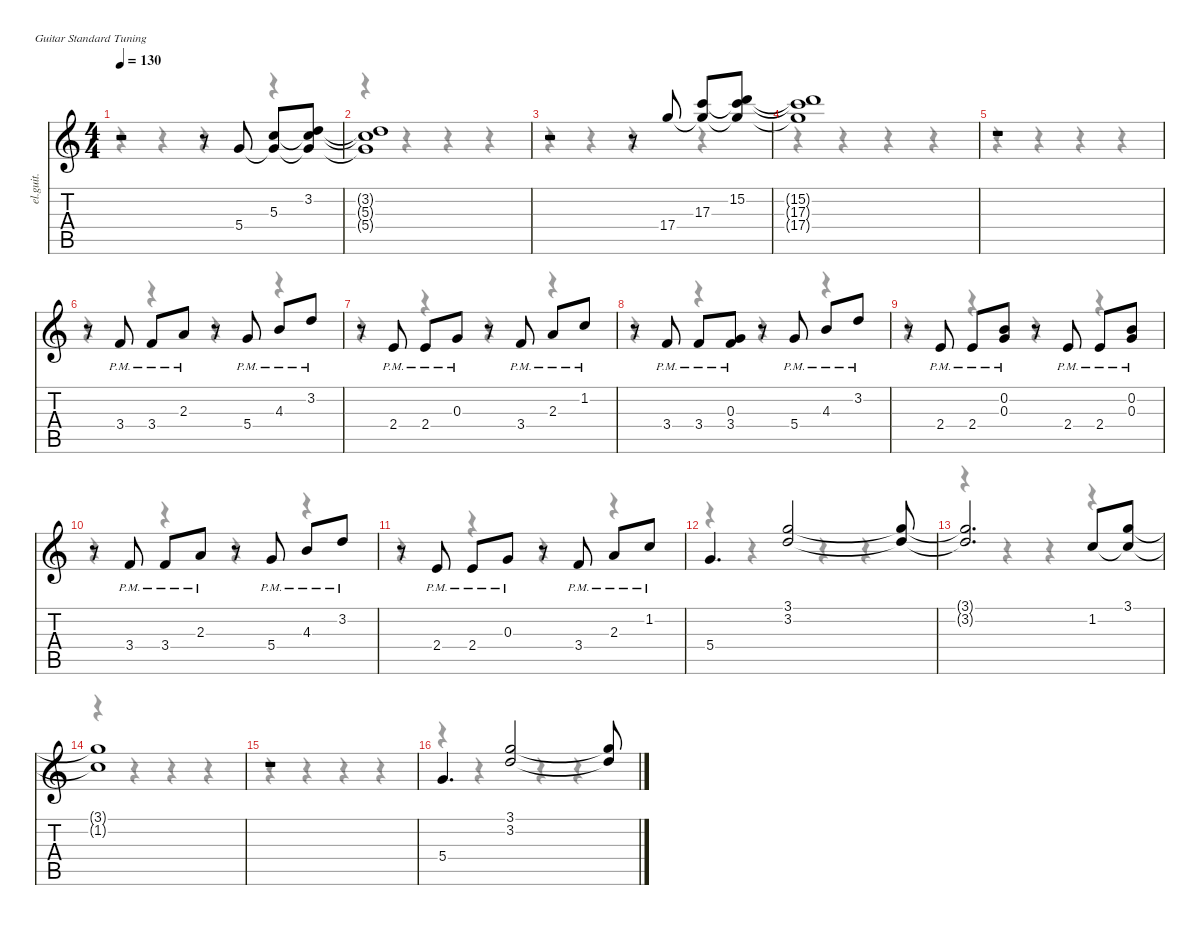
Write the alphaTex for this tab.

\defaultSystemsLayout 4
\hideDynamics
\bracketExtendMode nobrackets
\track ("Lead Guitar" "el.guit.") {instrument electricguitarclean}
\staff {score tabs}
\tuning (E4 B3 G3 D3 A2 E2)
\voice
\ts (4 4)
\tempo 130
\clef g2
\ks c
r.2{dy fff} r.8 5.4.8 (5.3 5.4{t}).8 (3.2 5.3{t} 5.4{t}).8 |
(3.2{t} 5.3{t} 5.4{t}).1 |
r.2 r.8 17.4.8 (17.3 17.4{t}).8 (15.2 17.3{t} 17.4{t}).8 |
(15.2{t} 17.3{t} 17.4{t}).1 |
r.1 |
r.8 3.4{pm}.8 3.4{pm}.8 2.3{pm}.8 r.8 5.4{pm}.8 4.3{pm}.8 3.2{pm}.8 |
r.8 2.4{pm}.8 2.4{pm}.8 0.3{pm}.8 r.8 3.4{pm}.8 2.3{pm}.8 1.2{pm}.8 |
r.8 3.4{pm}.8 3.4{pm}.8 (0.3{pm} 3.4{pm}).8 r.8 5.4{pm}.8 4.3{pm}.8 3.2{pm}.8 |
r.8 2.4{pm}.8 2.4{pm}.8 (0.2{pm} 0.3{pm}).8 r.8 2.4{pm}.8 2.4{pm}.8 (0.2{pm} 0.3{pm}).8 |
r.8 3.4{pm}.8 3.4{pm}.8 2.3{pm}.8 r.8 5.4{pm}.8 4.3{pm}.8 3.2{pm}.8 |
r.8 2.4{pm}.8 2.4{pm}.8 0.3{pm}.8 r.8 3.4{pm}.8 2.3{pm}.8 1.2{pm}.8 |
5.4.4{d} (3.1 3.2).2 (3.1{t} 3.2{t}).8 |
(3.1{t} 3.2{t}).2{d} 1.2.8 (3.1 1.2{t}).8 |
(3.1{t} 1.2{t}).1 |
r.1 |
5.4.4{d} (3.1 3.2).2 (3.1{t} 3.2{t}).8
\voice
\clef g2
\ottava regular
\simile none
\ks c
r.4{dy mf} r.4 r.4 r.4 |
r.4 r.4 r.4 r.4 |
r.4 r.4 r.4 r.4 |
r.4 r.4 r.4 r.4 |
r.4 r.4 r.4 r.4 |
r.4 r.4 r.4 r.4 |
r.4 r.4 r.4 r.4 |
r.4 r.4 r.4 r.4 |
r.4 r.4 r.4 r.4 |
r.4 r.4 r.4 r.4 |
r.4 r.4 r.4 r.4 |
r.4 r.4 r.4 r.4 |
r.4 r.4 r.4 r.4 |
r.4 r.4 r.4 r.4 |
r.4 r.4 r.4 r.4 |
r.4 r.4 r.4 r.4
